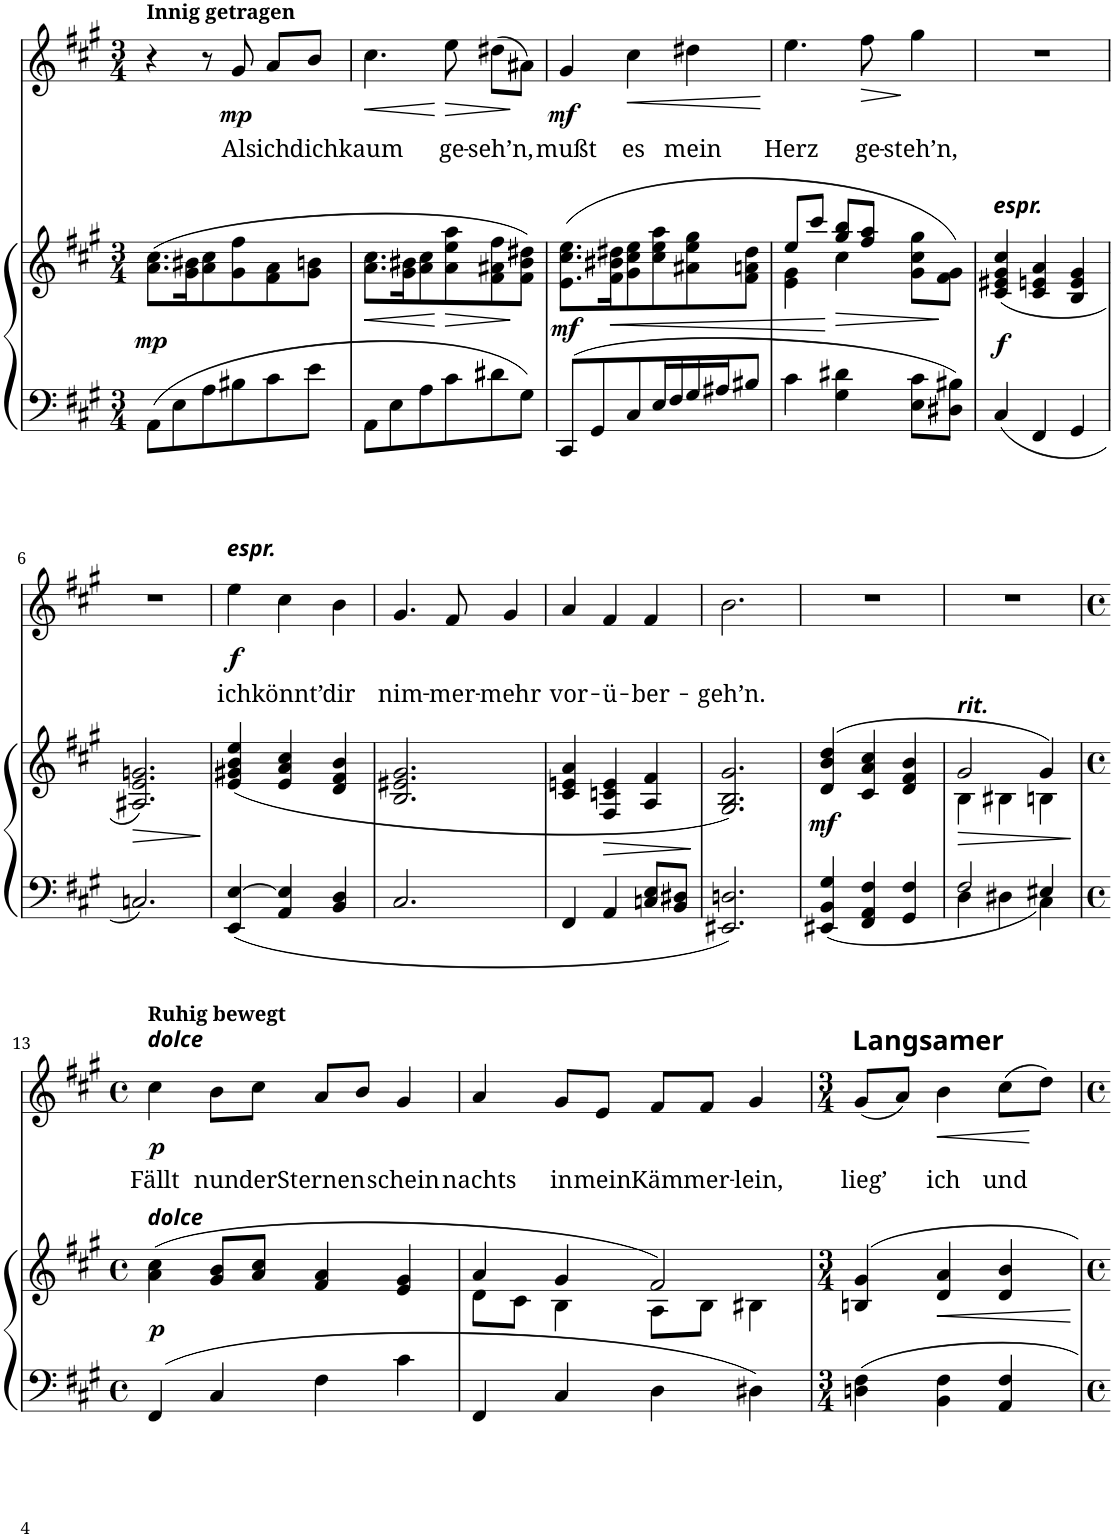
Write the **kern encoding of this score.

**kern	**kern	**dynam	**kern	**text	**dynam
*part2	*part2	*part2	*part1	*part1	*part1
*staff3	*staff2	*staff2/3	*staff1	*staff1	*staff1
!!LO:PB:g=z
*clefF4	*clefG2	*	*clefG2	*	*
*k[f#c#g#]	*k[f#c#g#]	*	*k[f#c#g#]	*	*
*A:	*A:	*	*A:	*	*
*M3/4	*M3/4	*	*M3/4	*	*
=1	=1	=1	=1	=1	=1
!	!	!	!LO:TX:a:B:t=Innig getragen	!	!
!	!	!LO:DY:b	!	!	!
8AA\L	(8.a\ 8.cc#\L	mp	4r	.	.
8E\	.	.	.	.	.
.	16g#\ 16b#X\K	.	.	.	.
8A\	8a\ 8cc#\	.	8r	.	.
!	!	!	!	!LO:LY:b	!LO:DY:b
8B#X\	8g#\ 8ff#\	.	8g#/	Als	mp
!	!	!	!	!LO:LY:b	!
8c#\	8f#\ 8a\	.	8a/L	ich	.
!	!	!	!	!LO:LY:b	!
8e\J	8g#\ 8bn\J	.	8b/J	dich	.
=2	=2	=2	=2	=2	=2
!	!	!LO:HP:b	!	!LO:LY:b	!LO:HP:b
8AA\L	8.a\ 8.cc#\L	<	4.cc#\	kaum	<
8E\	.	.	.	.	.
.	16g#\ 16b#X\K	.	.	.	.
8A\	8a\ 8cc#\	.	.	.	.
!	!	!LO:HP:b	!	!LO:LY:b	!LO:HP:n=1:b
8c#\	8a\ 8ee\ 8aa\	>	8ee\	ge-	[ >
!	!	!	!	!LO:LY:b	!
8d#X\	8f#\ 8a#X\ 8ff#\	.	(8dd#X\L	-seh’n,	.
8G#\J	8f#\ 8b#\ 8dd#X\J)	[	8a#X\J)	.	]
=3	=3	=3	=3	=3	=3
!	!	!LO:DY:b	!	!LO:LY:b	!LO:DY:b
8CC#/L	(8.e\ 8.cc#\ 8.ee\L	mf	4g#/	mußt	mf
8GG#/	.	.	.	.	.
!	!	!LO:HP:b	!	!	!
.	16f#\ 16b#X\ 16dd#X\K	<	.	.	.
!	!	!	!	!LO:LY:b	!LO:HP:b
8C#/	8g#\ 8cc#\ 8ee\	.	4cc#\	es	<
16E/L	8cc#\ 8ee\ 8aa\	.	.	.	.
16F#/	.	.	.	.	.
!	!	!	!	!LO:LY:b	!
16G#/	8a#X\ 8ee\ 8gg#\	.	4dd#X\	mein	.
16A#X/J	.	.	.	.	.
8B#X/J	8f#\ 8an\ 8dd#\J	.	.	.	.
.	.	.	.	.	[
=4	=4	=4	=4	=4	=4
*	*^	*	*	*	*
!	!	!	!	!	!LO:LY:b	!
4c#\	8ee/L	4e\ 4g#\	.	4.ee\	Herz	.
.	8ccc#/J	.	.	.	.	.
!	!	!	!LO:HP:n=1:b	!	!	!
4G#\ 4d#X\	8gg#/ 8bb/L	4cc#\	] >	.	.	.
!	!	!	!	!	!LO:LY:b	!LO:HP:b
.	8ff#/ 8aa/J	.	.	8ff#\	ge-	>
!	!	!	!	!	!LO:LY:b	!
8E\ 8c#\L	8g#\ 8cc#\ 8gg#\L	4ryy	.	4gg#\	-steh’n,	]
8D#X\ 8B#X\J	8f#\ 8g#\J)	.	[	.	.	.
*	*v	*v	*	*	*	*
=5	=5	=5	=5	=5	=5
!	!LO:TX:a:Bi:t=espr.	!	!	!	!
!	!	!LO:DY:b	!	!	!
4C#/	(4c#/ 4e#X/ 4g#/ 4cc#/	f	2.r	.	.
4FF#/	4c#/ 4en/ 4a/	.	.	.	.
4GG#/	4B/ 4e/ 4g#/	.	.	.	.
!!LO:LB:g=z
=6	=6	=6	=6	=6	=6
!	!	!LO:HP:b	!	!	!
2.Cn/	2.A#X/ 2.e/ 2.gn/)	>	2.r	.	.
.	.	]	.	.	.
=7	=7	=7	=7	=7	=7
!	!	!	!LO:TX:a:Bi:t=espr.	!	!
!	!	!	!	!LO:LY:b	!LO:DY:b
4EE/ [4E/	(4e/ 4g#X/ 4b/ 4ee/	.	4ee\	ich	f
!	!	!	!	!LO:LY:b	!
4AA/ 4E/]	4e/ 4a/ 4cc#/	.	4cc#\	könnt’	.
!	!	!	!	!LO:LY:b	!
4BB/ 4D/	4d/ 4f#/ 4b/	.	4b\	dir	.
=8	=8	=8	=8	=8	=8
!	!	!	!	!LO:LY:b	!
2.C#/	2.B/ 2.e#X/ 2.g#/	.	4.g#/	nim-	.
!	!	!	!	!LO:LY:b	!
.	.	.	8f#/	-mer-	.
!	!	!	!	!LO:LY:b	!
.	.	.	4g#/	-mehr	.
=9	=9	=9	=9	=9	=9
!	!	!	!	!LO:LY:b	!
4FF#/	4c#/ 4en/ 4a/	.	4a/	vor-	.
!	!	!LO:HP:b	!	!LO:LY:b	!
4AA/	4F#/ 4cn/ 4e/	>	4f#/	-ü-	.
!	!	!	!	!LO:LY:b	!
8Cn/ 8E/L	4A/ 4f#/	.	4f#/	-ber-	.
8BB/ 8D#X/J	.	.	.	.	.
.	.	]	.	.	.
=10	=10	=10	=10	=10	=10
!	!	!	!	!LO:LY:b	!
2.EE#X/ 2.Dn/	2.G#/ 2.B/ 2.g#/)	.	2.b\	-geh’n.	.
=11	=11	=11	=11	=11	=11
!	!	!LO:DY:b	!	!	!
4EE#X/ 4BB/ 4G#/	(4d/ 4b/ 4dd/	mf	2.r	.	.
4FF#/ 4AA/ 4F#/	4c#/ 4a/ 4cc#/	.	.	.	.
4GG#/ 4F#/	4d/ 4f#/ 4b/	.	.	.	.
=12	=12	=12	=12	=12	=12
*^	*	*	*	*	*
!	!	!LO:TX:a:Bi:t=rit.	!	!	!	!
!	!	!	!LO:HP:b	!	!	!
*	*	*^	*	*	*	*
2F#/	4D\	2g#/	4B\	>	2.r	.	.
.	4D#X\	.	4B#X\	.	.	.	.
4E#X/	4C#\	4g#/)	4Bn\	.	.	.	.
*v	*v	*	*	*	*	*	*
*	*v	*v	*	*	*	*
.	.	]	.	.	.
!!LO:LB:g=z
=13	=13	=13	=13	=13	=13
*M4/4	*M4/4	*	*M4/4	*	*
*met(c)	*met(c)	*	*met(c)	*	*
!	!	!	!LO:TX:a:B:t=Ruhig bewegt	!	!
!	!	!	!LO:TX:a:Bi:t=dolce	!	!
!	!LO:TX:a:Bi:t=dolce	!	!	!	!
!	!	!LO:DY:b	!	!LO:LY:b	!LO:DY:b
4FF#/	(4a\ 4cc#\	p	4cc#\	Fällt	p
!	!	!	!	!LO:LY:b	!
4C#/	8g#/ 8b/L	.	8b\L	nun	.
!	!	!	!	!LO:LY:b	!
.	8a/ 8cc#/J	.	8cc#\J	der	.
!	!	!	!	!LO:LY:b	!
4F#\	4f#/ 4a/	.	8a/L	Sternen	.
.	.	.	8b/J	.	.
!	!	!	!	!LO:LY:b	!
4c#\	4e/ 4g#/	.	4g#/	schein	.
=14	=14	=14	=14	=14	=14
*	*^	*	*	*	*
!	!	!	!	!	!LO:LY:b	!
4FF#/	4a/	8d\L	.	4a/	nachts	.
.	.	8c#\J	.	.	.	.
!	!	!	!	!	!LO:LY:b	!
4C#/	4g#/	4B\	.	8g#/L	in	.
!	!	!	!	!	!LO:LY:b	!
.	.	.	.	8e/J	mein	.
!	!	!	!	!	!LO:LY:b	!
4D\	2f#/)	8A\L	.	8f#/L	Käm	.
!	!	!	!	!	!LO:LY:b	!
.	.	8B\J	.	8f#/J	mer-	.
!	!	!	!	!	!LO:LY:b	!
4D#X\	.	4B#X\	.	4g#/	-lein,	.
*	*v	*v	*	*	*	*
=15	=15	=15	=15	=15	=15
*M3/4	*M3/4	*	*M3/4	*	*
*	*^	*	*	*	*
!	!	!	!	!LO:TX:a:B:t=Langsamer	!	!
!	!	!	!	!	!LO:LY:b	!
*	*v	*v	*	*	*	*
4Dn\ 4F#\	4Bn/ 4g#/	.	(8g#/L	lieg’	.
.	.	.	8a/J)	.	.
!	!	!	!	!LO:LY:b	!LO:HP:b
4BB\ 4F#\	4d/ 4a/	.	4b\	ich	<
!	!	!	!	!LO:LY:b	!
4AA/ 4F#/	4d/ 4b/	.	(8cc#\L	und	.
.	.	.	8dd\J)	.	[
.	.	]	.	.	.
=	=	=	=	=	=
*-	*-	*-	*-	*-	*-
